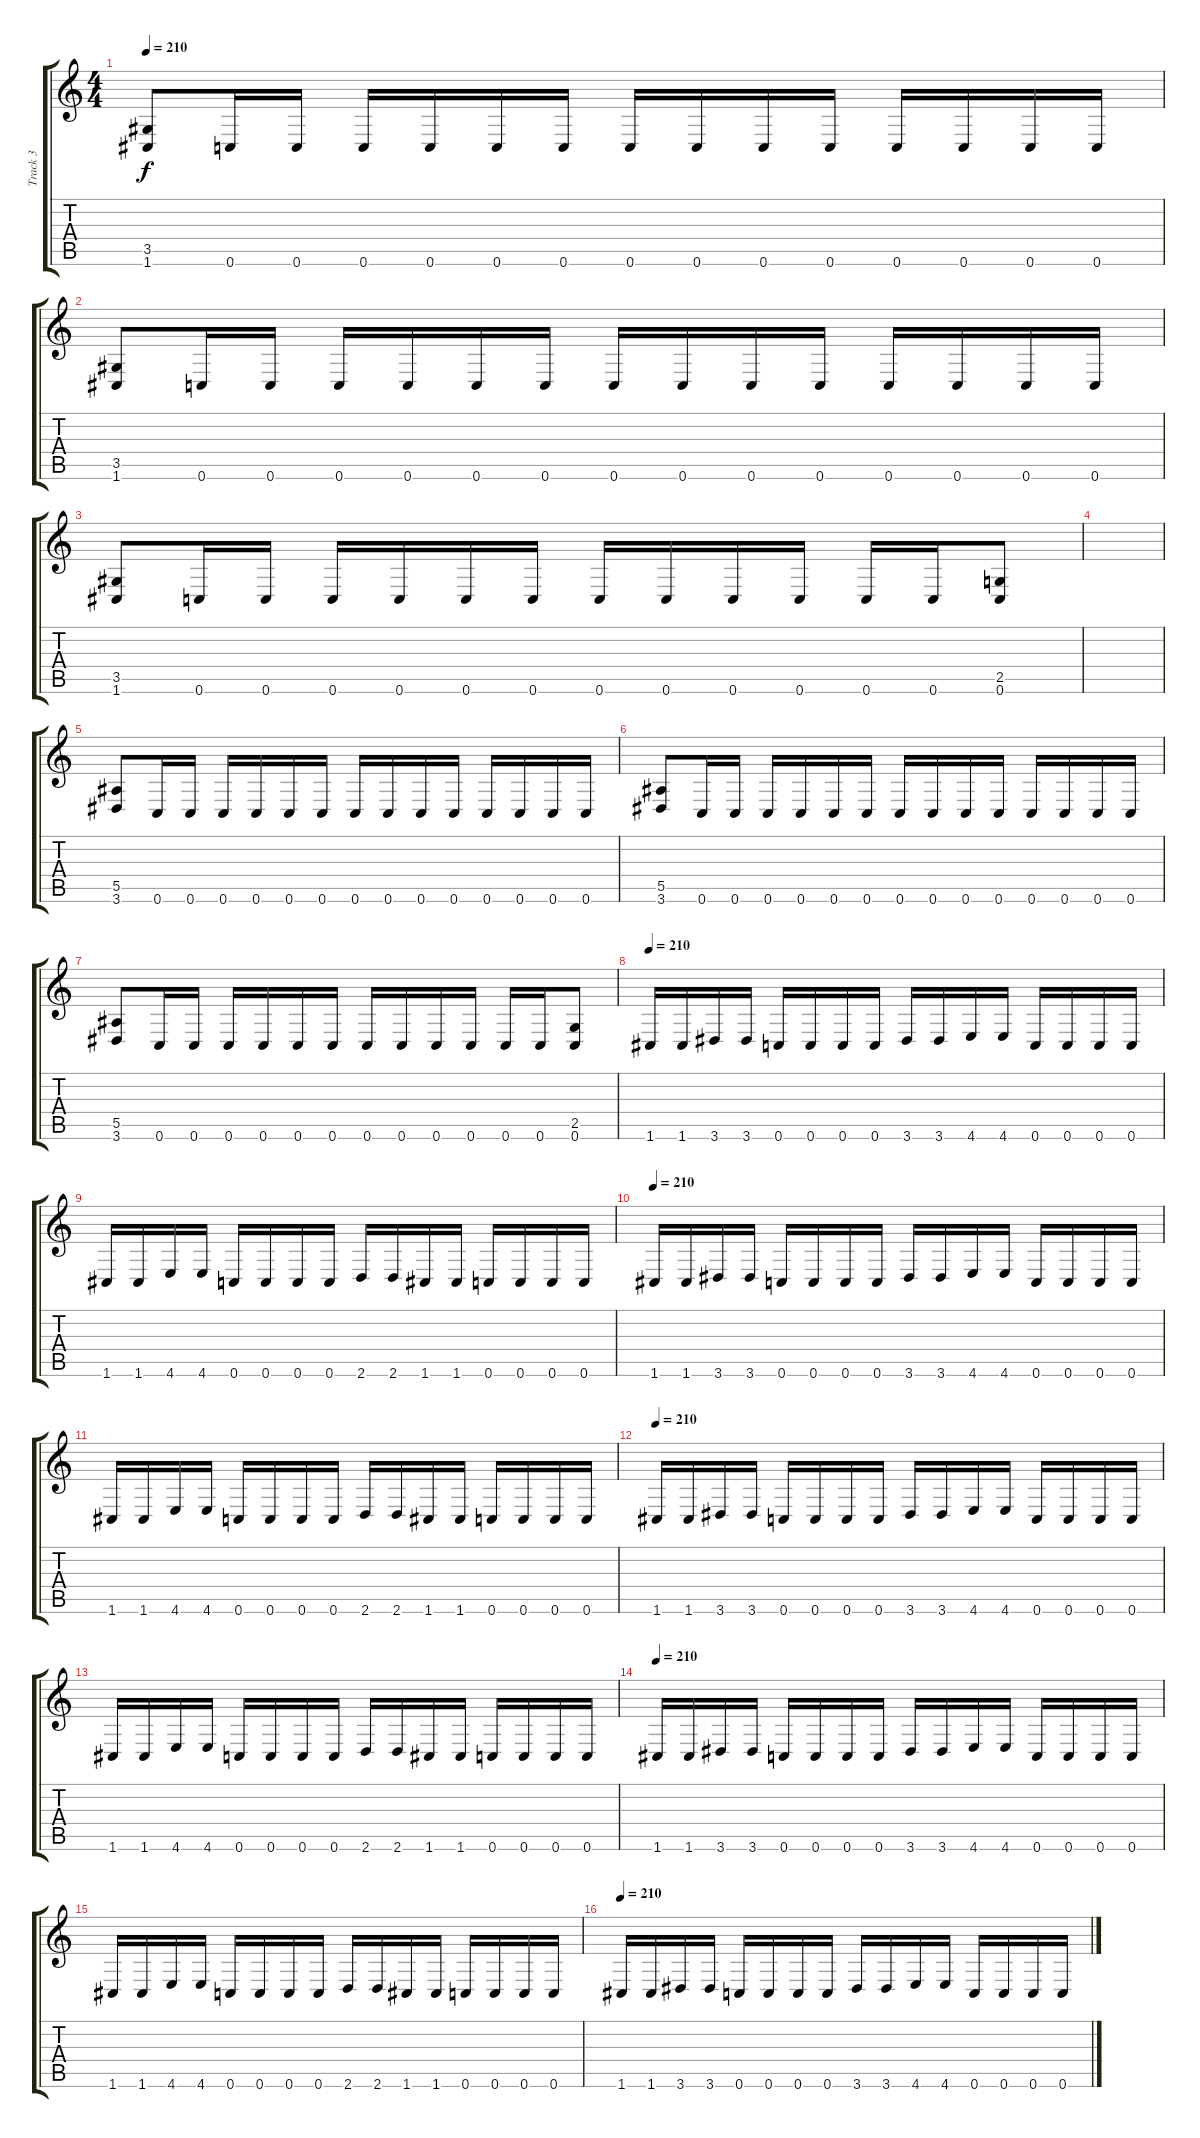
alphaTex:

\track ("Track 3" "Track 3") {instrument overdrivenguitar}
\staff {score tabs}
\tuning (C4 G3 Eb3 Bb2 F2 C2) {hide}
\ts (4 4)
\tempo 210
\clef g2
\ks c
(3.5 1.6).8{dy f instrument overdrivenguitar} 0.6.16 0.6.16 0.6.16 0.6.16 0.6.16 0.6.16 0.6.16 0.6.16 0.6.16 0.6.16 0.6.16 0.6.16 0.6.16 0.6.16 |
(3.5 1.6).8 0.6.16 0.6.16 0.6.16 0.6.16 0.6.16 0.6.16 0.6.16 0.6.16 0.6.16 0.6.16 0.6.16 0.6.16 0.6.16 0.6.16 |
(3.5 1.6).8 0.6.16 0.6.16 0.6.16 0.6.16 0.6.16 0.6.16 0.6.16 0.6.16 0.6.16 0.6.16 0.6.16 0.6.16 (2.5 0.6).8 |
|
(5.5 3.6).8 0.6.16 0.6.16 0.6.16 0.6.16 0.6.16 0.6.16 0.6.16 0.6.16 0.6.16 0.6.16 0.6.16 0.6.16 0.6.16 0.6.16 |
(5.5 3.6).8 0.6.16 0.6.16 0.6.16 0.6.16 0.6.16 0.6.16 0.6.16 0.6.16 0.6.16 0.6.16 0.6.16 0.6.16 0.6.16 0.6.16 |
(5.5 3.6).8 0.6.16 0.6.16 0.6.16 0.6.16 0.6.16 0.6.16 0.6.16 0.6.16 0.6.16 0.6.16 0.6.16 0.6.16 (2.5 0.6).8 |
\tempo 210
1.6.16 1.6.16 3.6.16 3.6.16 0.6.16 0.6.16 0.6.16 0.6.16 3.6.16 3.6.16 4.6.16 4.6.16 0.6.16 0.6.16 0.6.16 0.6.16 |
1.6.16 1.6.16 4.6.16 4.6.16 0.6.16 0.6.16 0.6.16 0.6.16 2.6.16 2.6.16 1.6.16 1.6.16 0.6.16 0.6.16 0.6.16 0.6.16 |
\tempo 210
1.6.16 1.6.16 3.6.16 3.6.16 0.6.16 0.6.16 0.6.16 0.6.16 3.6.16 3.6.16 4.6.16 4.6.16 0.6.16 0.6.16 0.6.16 0.6.16 |
1.6.16 1.6.16 4.6.16 4.6.16 0.6.16 0.6.16 0.6.16 0.6.16 2.6.16 2.6.16 1.6.16 1.6.16 0.6.16 0.6.16 0.6.16 0.6.16 |
\tempo 210
1.6.16 1.6.16 3.6.16 3.6.16 0.6.16 0.6.16 0.6.16 0.6.16 3.6.16 3.6.16 4.6.16 4.6.16 0.6.16 0.6.16 0.6.16 0.6.16 |
1.6.16 1.6.16 4.6.16 4.6.16 0.6.16 0.6.16 0.6.16 0.6.16 2.6.16 2.6.16 1.6.16 1.6.16 0.6.16 0.6.16 0.6.16 0.6.16 |
\tempo 210
1.6.16 1.6.16 3.6.16 3.6.16 0.6.16 0.6.16 0.6.16 0.6.16 3.6.16 3.6.16 4.6.16 4.6.16 0.6.16 0.6.16 0.6.16 0.6.16 |
1.6.16 1.6.16 4.6.16 4.6.16 0.6.16 0.6.16 0.6.16 0.6.16 2.6.16 2.6.16 1.6.16 1.6.16 0.6.16 0.6.16 0.6.16 0.6.16 |
\tempo 210
1.6.16 1.6.16 3.6.16 3.6.16 0.6.16 0.6.16 0.6.16 0.6.16 3.6.16 3.6.16 4.6.16 4.6.16 0.6.16 0.6.16 0.6.16 0.6.16
